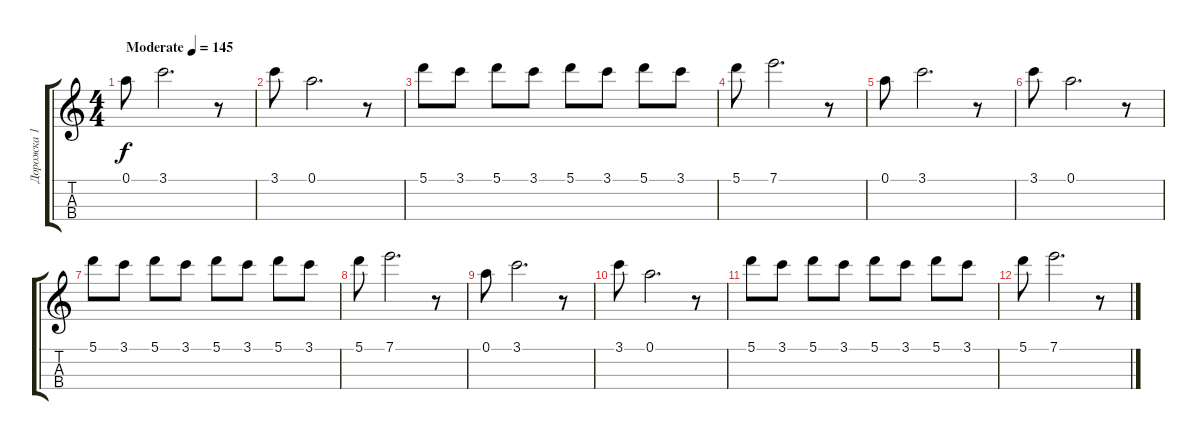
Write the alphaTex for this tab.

\track ("Дорожка 1" "Дорожка 1") {instrument acousticguitarsteel}
\staff {score tabs}
\tuning (A4 E4 C4 G3) {hide}
\ts (4 4)
\tempo (145 "Moderate")
\clef g2
\ks c
0.1.8{dy f instrument acousticguitarsteel} 3.1.2{d} r.8 |
3.1.8 0.1.2{d} r.8 |
5.1.8 3.1.8 5.1.8 3.1.8 5.1.8 3.1.8 5.1.8 3.1.8 |
5.1.8 7.1.2{d} r.8 |
0.1.8 3.1.2{d} r.8 |
3.1.8 0.1.2{d} r.8 |
5.1.8 3.1.8 5.1.8 3.1.8 5.1.8 3.1.8 5.1.8 3.1.8 |
5.1.8 7.1.2{d} r.8 |
0.1.8 3.1.2{d} r.8 |
3.1.8 0.1.2{d} r.8 |
5.1.8 3.1.8 5.1.8 3.1.8 5.1.8 3.1.8 5.1.8 3.1.8 |
5.1.8 7.1.2{d} r.8
